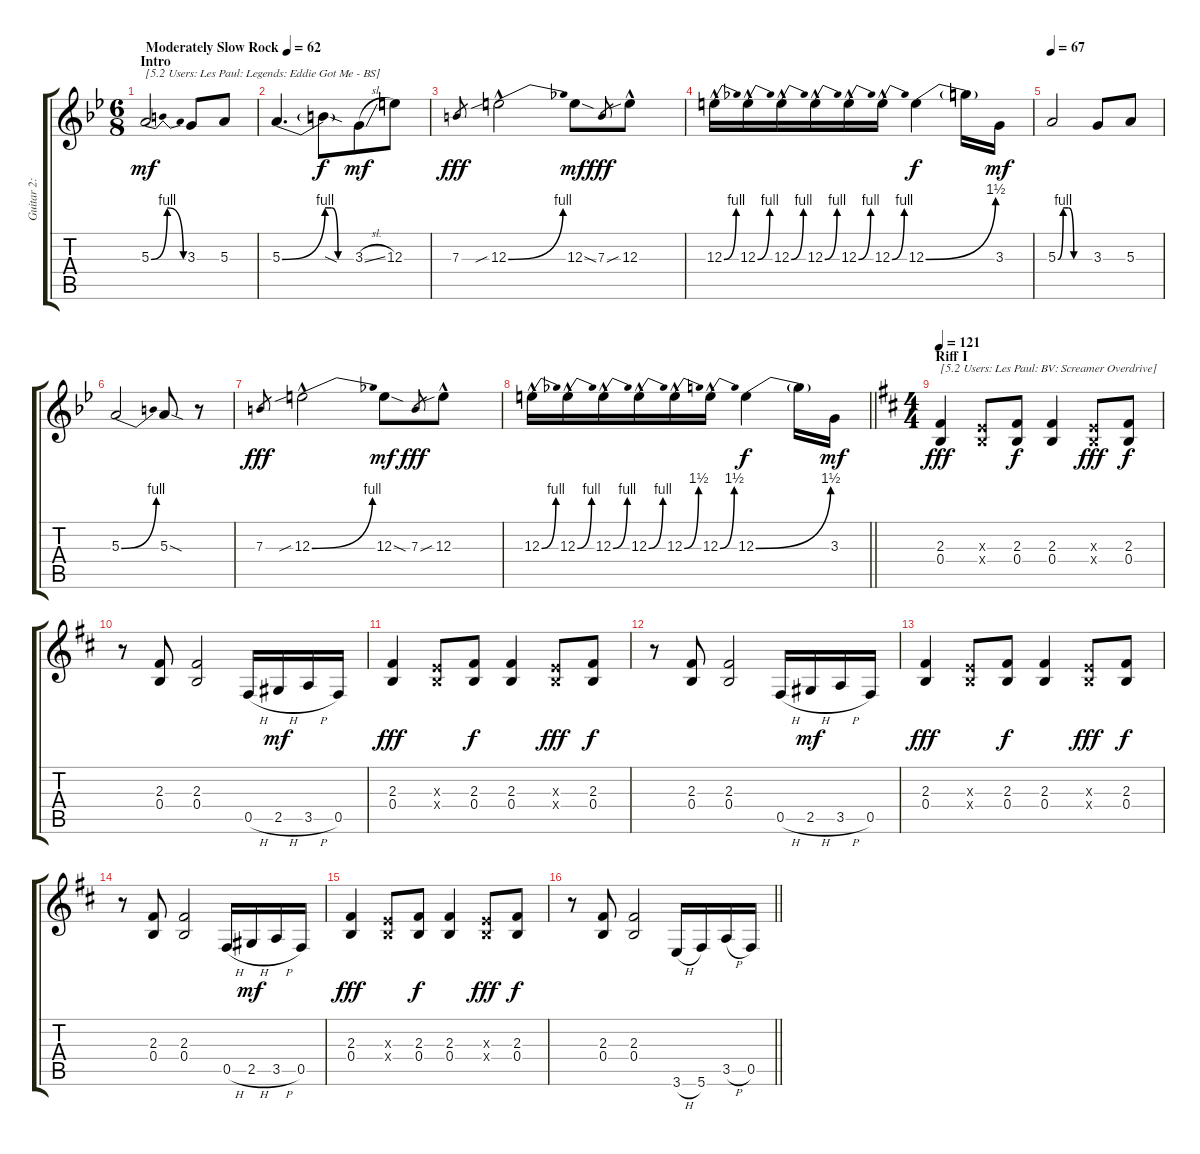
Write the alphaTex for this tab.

\track ("Guitar 2: Tony" "Guitar 2: ") {instrument overdrivenguitar}
\staff {score tabs}
\tuning (Db4 Ab3 E3 B2 Gb2 Db2) {hide}
\ts (6 8)
\section ("" "Intro")
\tempo (62 "Moderately Slow Rock")
\tempo 71
\tempo (62 "Moderately Slow Rock")
\clef g2
\ks bb
5.3{be (bendrelease 0 0 15 4 35 4 60 0)}.2{txt "[5.2 Users: Les Paul: Legends: Eddie Got Me - BS]" dy mf instrument overdrivenguitar} 3.3.8 5.3.8 |
5.3{be (bend 0 0 60 4)}.4{d} 5.3{be (custom 0 4 15 4 30 0 60 0) sod t}.8{dy f} 3.3{sl}.8{dy mf} 12.3.8 |
7.3.8{gr dy fff} 12.3{be (bend 0 0 60 4) sib hac}.2 12.3{sod}.8{dy mf} 7.3.8{gr dy fff} 12.3{sib hac}.8 |
12.3{be (bend 0 0 60 4) hac}.16 12.3{be (bend 0 0 60 4) hac}.16 12.3{be (bend 0 0 60 4) hac}.16 12.3{be (bend 0 0 60 4) hac}.16 12.3{be (bend 0 0 60 4) hac}.16 12.3{be (bend 0 0 60 4) hac}.16 12.3{be (bend 0 0 60 6)}.4{dy f} 12.3{t}.16 3.3.16{dy mf} |
\tempo 67
5.3{be (custom 0 0 10 4 20 4 30 0 60 0)}.2 3.3.8 5.3.8 |
5.3{be (bend 0 0 60 4)}.2 5.3{sod}.8 r.8 |
7.3.8{gr dy fff} 12.3{be (bend 0 0 60 4) sib hac}.2 12.3{sod}.8{dy mf} 7.3.8{gr dy fff} 12.3{sib hac}.8 |
\barLineRight lightlight
12.3{be (bend 0 0 60 4) hac}.16 12.3{be (bend 0 0 60 4) hac}.16 12.3{be (bend 0 0 60 4) hac}.16 12.3{be (bend 0 0 60 4) hac}.16 12.3{be (bend 0 0 60 6) hac}.16 12.3{be (bend 0 0 60 6) hac}.16 12.3{be (bend 0 0 60 6)}.4{dy f} 12.3{t}.16 3.3.16{dy mf} |
\ts (4 4)
\section ("" "Riff I")
\tempo 121
\ks d
(2.3 0.4).4{txt "[5.2 Users: Les Paul: BV: Screamer Overdrive]" dy fff volume 13 instrument overdrivenguitar} (0.3{x} 0.4{x}).8 (2.3 0.4).8{dy f} (2.3 0.4).4 (0.3{x} 0.4{x}).8{dy fff} (2.3 0.4).8{dy f} |
r.8 (2.3 0.4).8 (2.3 0.4).2 0.5{h}.16 2.5{h}.16{dy mf} 3.5{h}.16 0.5.16 |
(2.3 0.4).4{dy fff} (0.3{x} 0.4{x}).8 (2.3 0.4).8{dy f} (2.3 0.4).4 (0.3{x} 0.4{x}).8{dy fff} (2.3 0.4).8{dy f} |
r.8 (2.3 0.4).8 (2.3 0.4).2 0.5{h}.16 2.5{h}.16{dy mf} 3.5{h}.16 0.5.16 |
(2.3 0.4).4{dy fff} (0.3{x} 0.4{x}).8 (2.3 0.4).8{dy f} (2.3 0.4).4 (0.3{x} 0.4{x}).8{dy fff} (2.3 0.4).8{dy f} |
r.8 (2.3 0.4).8 (2.3 0.4).2 0.5{h}.16 2.5{h}.16{dy mf} 3.5{h}.16 0.5.16 |
(2.3 0.4).4{dy fff} (0.3{x} 0.4{x}).8 (2.3 0.4).8{dy f} (2.3 0.4).4 (0.3{x} 0.4{x}).8{dy fff} (2.3 0.4).8{dy f} |
\barLineRight lightlight
r.8 (2.3 0.4).8 (2.3 0.4).2 3.6{h}.16 5.6.16 3.5{h}.16 0.5.16
